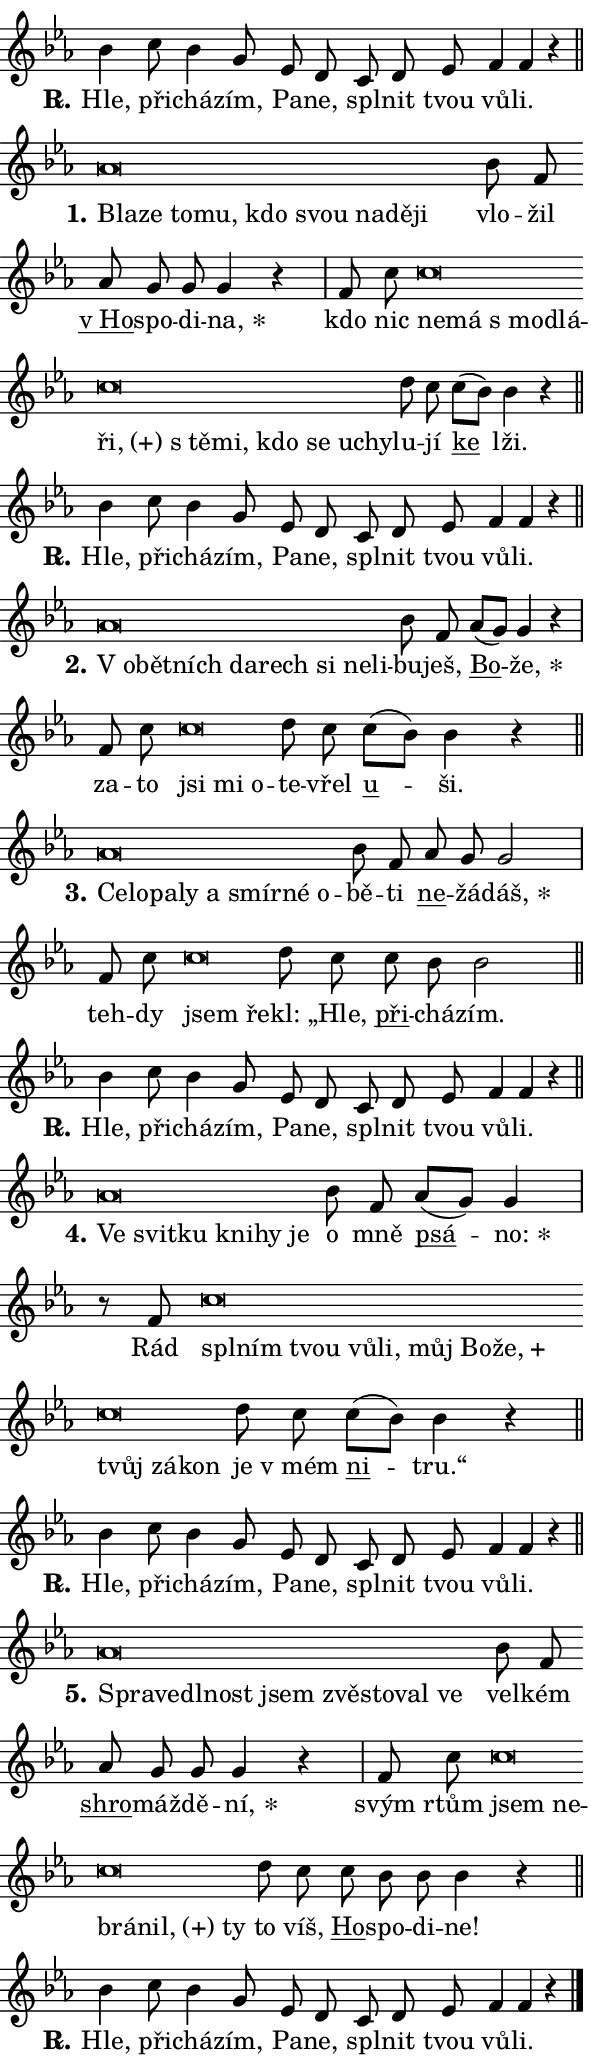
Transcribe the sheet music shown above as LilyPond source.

\version "2.24.0"
\header { tagline = "" }
\paper {
  indent = 0\cm
  top-margin = 0\cm
  right-margin = 0.13\cm % to fit lyric hyphens
  bottom-margin = 0\cm
  left-margin = 0\cm
  paper-width = 10\cm
  page-breaking = #ly:one-page-breaking
  system-system-spacing.basic-distance = #11
  score-system-spacing.basic-distance = #11
  ragged-last = ##f
}


%% Author: Thomas Morley
%% https://lists.gnu.org/archive/html/lilypond-user/2020-05/msg00002.html
#(define (line-position grob)
"Returns position of @var[grob} in current system:
   @code{'start}, if at first time-step
   @code{'end}, if at last time-step
   @code{'middle} otherwise
"
  (let* ((col (ly:item-get-column grob))
         (ln (ly:grob-object col 'left-neighbor))
         (rn (ly:grob-object col 'right-neighbor))
         (col-to-check-left (if (ly:grob? ln) ln col))
         (col-to-check-right (if (ly:grob? rn) rn col))
         (break-dir-left
           (and
             (ly:grob-property col-to-check-left 'non-musical #f)
             (ly:item-break-dir col-to-check-left)))
         (break-dir-right
           (and
             (ly:grob-property col-to-check-right 'non-musical #f)
             (ly:item-break-dir col-to-check-right))))
        (cond ((eqv? 1 break-dir-left) 'start)
              ((eqv? -1 break-dir-right) 'end)
              (else 'middle))))

#(define (tranparent-at-line-position vctor)
  (lambda (grob)
  "Relying on @code{line-position} select the relevant enry from @var{vctor}.
Used to determine transparency,"
    (case (line-position grob)
      ((end) (not (vector-ref vctor 0)))
      ((middle) (not (vector-ref vctor 1)))
      ((start) (not (vector-ref vctor 2))))))

noteHeadBreakVisibility =
#(define-music-function (break-visibility)(vector?)
"Makes @code{NoteHead}s transparent relying on @var{break-visibility}"
#{
  \override NoteHead.transparent =
    #(tranparent-at-line-position break-visibility)
#})

#(define delete-ledgers-for-transparent-note-heads
  (lambda (grob)
    "Reads whether a @code{NoteHead} is transparent.
If so this @code{NoteHead} is removed from @code{'note-heads} from
@var{grob}, which is supposed to be @code{LedgerLineSpanner}.
As a result ledgers are not printed for this @code{NoteHead}"
    (let* ((nhds-array (ly:grob-object grob 'note-heads))
           (nhds-list
             (if (ly:grob-array? nhds-array)
                 (ly:grob-array->list nhds-array)
                 '()))
           ;; Relies on the transparent-property being done before
           ;; Staff.LedgerLineSpanner.after-line-breaking is executed.
           ;; This is fragile ...
           (to-keep
             (remove
               (lambda (nhd)
                 (ly:grob-property nhd 'transparent #f))
               nhds-list)))
      ;; TODO find a better method to iterate over grob-arrays, similiar
      ;; to filter/remove etc for lists
      ;; For now rebuilt from scratch
      (set! (ly:grob-object grob 'note-heads)  '())
      (for-each
        (lambda (nhd)
          (ly:pointer-group-interface::add-grob grob 'note-heads nhd))
        to-keep))))

squashNotes = {
  \override NoteHead.X-extent = #'(-0.2 . 0.2)
  \override NoteHead.Y-extent = #'(-0.75 . 0)
  \override NoteHead.stencil =
    #(lambda (grob)
       (let ((pos (ly:grob-property grob 'staff-position)))
         (begin
           (if (< pos -7) (display "ERROR: Lower brevis then expected\n") (display ""))
           (if (<= pos -6) ly:text-interface::print ly:note-head::print))))
}
unSquashNotes = {
  \revert NoteHead.X-extent
  \revert NoteHead.Y-extent
  \revert NoteHead.stencil
}

hideNotes = \noteHeadBreakVisibility #begin-of-line-visible
unHideNotes = \noteHeadBreakVisibility #all-visible

% work-around for resetting accidentals
% https://lilypond.org/doc/v2.23/Documentation/notation/displaying-rhythms#unmetered-music
cadenzaMeasure = {
  \cadenzaOff
  \partial 1024 s1024
  \cadenzaOn
}

#(define-markup-command (accent layout props text) (markup?)
  "Underline accented syllable"
  (interpret-markup layout props
    #{\markup \override #'(offset . 4.3) \underline { #text }#}))

responsum = \markup \concat {
  "R" \hspace #-1.05 \path #0.1 #'((moveto 0 0.07) (lineto 0.9 0.8)) \hspace #0.05 "."
}

spaceSize = #0.6828661417322834 % exact space size for TeX Gyre Schola

\layout {
  \context {
    \Staff
    \remove "Time_signature_engraver"
    \override LedgerLineSpanner.after-line-breaking = #delete-ledgers-for-transparent-note-heads
  }
  \context {
    \Lyrics {
      \override LyricSpace.minimum-distance = \spaceSize
      \override LyricText.font-name = #"TeX Gyre Schola"
      \override LyricText.font-size = 1
      \override StanzaNumber.font-name = #"TeX Gyre Schola Bold"
      \override StanzaNumber.font-size = 1
    }
  }
  \context {
    \Score 
    \override NoteHead.text =
      #(lambda (grob) 
        (let ((pos (ly:grob-property grob 'staff-position)))
          #{\markup {
            \combine
              \halign #-0.55 \raise #(if (= pos -6) 0 0.5) \override #'(thickness . 2) \draw-line #'(3.2 . 0)
              \musicglyph "noteheads.sM1"
          }#}))
  }
}

% magnetic-lyrics.ily
%
%   written by
%     Jean Abou Samra <jean@abou-samra.fr>
%     Werner Lemberg <wl@gnu.org>
%
%   adapted by
%     Jiri Hon <jiri.hon@gmail.com>
%
% Version 2022-Apr-15

% https://www.mail-archive.com/lilypond-user@gnu.org/msg149350.html

#(define (Left_hyphen_pointer_engraver context)
   "Collect syllable-hyphen-syllable occurrences in lyrics and store
them in properties.  This engraver only looks to the left.  For
example, if the lyrics input is @code{foo -- bar}, it does the
following.

@itemize @bullet
@item
Set the @code{text} property of the @code{LyricHyphen} grob between
@q{foo} and @q{bar} to @code{foo}.

@item
Set the @code{left-hyphen} property of the @code{LyricText} grob with
text @q{foo} to the @code{LyricHyphen} grob between @q{foo} and
@q{bar}.
@end itemize

Use this auxiliary engraver in combination with the
@code{lyric-@/text::@/apply-@/magnetic-@/offset!} hook."
   (let ((hyphen #f)
         (text #f))
     (make-engraver
      (acknowledgers
       ((lyric-syllable-interface engraver grob source-engraver)
        (set! text grob)))
      (end-acknowledgers
       ((lyric-hyphen-interface engraver grob source-engraver)
        ;(when (not (grob::has-interface grob 'lyric-space-interface))
          (set! hyphen grob)));)
      ((stop-translation-timestep engraver)
       (when (and text hyphen)
         (ly:grob-set-object! text 'left-hyphen hyphen))
       (set! text #f)
       (set! hyphen #f)))))

#(define (lyric-text::apply-magnetic-offset! grob)
   "If the space between two syllables is less than the value in
property @code{LyricText@/.details@/.squash-threshold}, move the right
syllable to the left so that it gets concatenated with the left
syllable.

Use this function as a hook for
@code{LyricText@/.after-@/line-@/breaking} if the
@code{Left_@/hyphen_@/pointer_@/engraver} is active."
   (let ((hyphen (ly:grob-object grob 'left-hyphen #f)))
     (when hyphen
       (let ((left-text (ly:spanner-bound hyphen LEFT)))
         (when (grob::has-interface left-text 'lyric-syllable-interface)
           (let* ((common (ly:grob-common-refpoint grob left-text X))
                  (this-x-ext (ly:grob-extent grob common X))
                  (left-x-ext
                   (begin
                     ;; Trigger magnetism for left-text.
                     (ly:grob-property left-text 'after-line-breaking)
                     (ly:grob-extent left-text common X)))
                  ;; `delta` is the gap width between two syllables.
                  (delta (- (interval-start this-x-ext)
                            (interval-end left-x-ext)))
                  (details (ly:grob-property grob 'details))
                  (threshold (assoc-get 'squash-threshold details 0.2)))
             (when (< delta threshold)
               (let* (;; We have to manipulate the input text so that
                      ;; ligatures crossing syllable boundaries are not
                      ;; disabled.  For languages based on the Latin
                      ;; script this is essentially a beautification.
                      ;; However, for non-Western scripts it can be a
                      ;; necessity.
                      (lt (ly:grob-property left-text 'text))
                      (rt (ly:grob-property grob 'text))
                      (is-space (grob::has-interface hyphen 'lyric-space-interface))
                      (space (if is-space " " ""))
                      (extra-delta (if is-space spaceSize 0))
                      ;; Append new syllable.
                      (ltrt-space (if (and (string? lt) (string? rt))
                                (string-append lt space rt)
                                (make-concat-markup (list lt space rt))))
                      ;; Right-align `ltrt` to the right side.
                      (ltrt-space-markup (grob-interpret-markup
                               grob
                               (make-translate-markup
                                (cons (interval-length this-x-ext) 0)
                                (make-right-align-markup ltrt-space)))))
                 (begin
                   ;; Don't print `left-text`.
                   (ly:grob-set-property! left-text 'stencil #f)
                   ;; Set text and stencil (which holds all collected
                   ;; syllables so far) and shift it to the left.
                   (ly:grob-set-property! grob 'text ltrt-space)
                   (ly:grob-set-property! grob 'stencil ltrt-space-markup)
                   (ly:grob-translate-axis! grob (- (- delta extra-delta)) X))))))))))


#(define (lyric-hyphen::displace-bounds-first grob)
   ;; Make very sure this callback isn't triggered too early.
   (let ((left (ly:spanner-bound grob LEFT))
         (right (ly:spanner-bound grob RIGHT)))
     (ly:grob-property left 'after-line-breaking)
     (ly:grob-property right 'after-line-breaking)
     (ly:lyric-hyphen::print grob)))

squashThreshold = #0.4

\layout {
  \context {
    \Lyrics
    \consists #Left_hyphen_pointer_engraver
    \override LyricText.after-line-breaking =
      #lyric-text::apply-magnetic-offset!
    \override LyricHyphen.stencil = #lyric-hyphen::displace-bounds-first
    \override LyricText.details.squash-threshold = \squashThreshold
    \override LyricHyphen.minimum-distance = 0
    \override LyricHyphen.minimum-length = \squashThreshold
  }
}

squashText = \override LyricText.details.squash-threshold = 9999
unSquashText = \override LyricText.details.squash-threshold = \squashThreshold

leftText = \override LyricText.self-alignment-X = #LEFT
unLeftText = \revert LyricText.self-alignment-X

starOffset = #(lambda (grob) 
                (let ((x_offset (ly:self-alignment-interface::aligned-on-x-parent grob)))
                  (if (= x_offset 0) 0 (+ x_offset 1.2))))

star = #(define-music-function (syllable)(string?)
"Append star separator at the end of a syllable"
#{
  \once \override LyricText.X-offset = #starOffset
  \lyricmode { \markup {
    #syllable
    \override #'((font-name . "TeX Gyre Schola Bold")) \hspace #0.2 \lower #0.65 \larger "*"
  } }
#})

starAccent = #(define-music-function (syllable)(string?)
"Append star separator at the end of a syllable and make accent"
#{
  \once \override LyricText.X-offset = #starOffset
  \lyricmode { \markup {
    \accent #syllable
    \override #'((font-name . "TeX Gyre Schola Bold")) \hspace #0.2 \lower #0.65 \larger "*"
  } }
#})

breath = #(define-music-function (syllable)(string?)
"Append breathing indicator at the end of a syllable"
#{
  \lyricmode { \markup { #syllable "+" } }
#})

optionalBreath = #(define-music-function (syllable)(string?)
"Append optional breathing indicator at the end of a syllable"
#{
  \lyricmode { \markup { #syllable "(+)" } }
#})


\score {
    <<
        \new Voice = "melody" { \cadenzaOn \key es \major \relative { bes'4 c8 bes4 g8 \bar "" es d \bar "" c d es \bar "" f4 f r \cadenzaMeasure \bar "||" \break } }
        \new Lyrics \lyricsto "melody" { \lyricmode { \set stanza = \responsum
Hle, při -- chá -- zím, Pa -- ne, spl -- nit tvou vů -- li. } }
    >>
    \layout {}
}

\score {
    <<
        \new Voice = "melody" { \cadenzaOn \key es \major \relative { \squashNotes as'\breve*1/16 \hideNotes \breve*1/16 \bar "" \breve*1/16 \bar "" \breve*1/16 \bar "" \breve*1/16 \bar "" \breve*1/16 \bar "" \breve*1/16 \bar "" \breve*1/16 \breve*1/16 \bar "" \unHideNotes \unSquashNotes bes8 f \bar "" as g g g4 r \cadenzaMeasure \bar "|" f8 c' \bar "" \squashNotes c\breve*1/16 \hideNotes \breve*1/16 \bar "" \breve*1/16 \bar "" \breve*1/16 \bar "" \breve*1/16 \bar "" \breve*1/16 \bar "" \breve*1/16 \bar "" \breve*1/16 \bar "" \breve*1/16 \bar "" \breve*1/16 \breve*1/16 \bar "" \unHideNotes \unSquashNotes d8 c \bar "" c[( bes)] bes4 r \cadenzaMeasure \bar "||" \break } }
        \new Lyrics \lyricsto "melody" { \lyricmode { \set stanza = "1."
\leftText Bla -- \squashText ze to -- mu, kdo svou na -- dě -- ji \unLeftText \unSquashText vlo -- žil \markup \accent "v Ho" -- spo -- di -- \star na, kdo nic \leftText ne -- \squashText má "s mo" -- dlá -- \optionalBreath ři, "s tě" -- mi, kdo se u -- chy -- \unLeftText \unSquashText lu -- jí \markup \accent ke lži. } }
    >>
    \layout {}
}

\score {
    <<
        \new Voice = "melody" { \cadenzaOn \key es \major \relative { bes'4 c8 bes4 g8 \bar "" es d \bar "" c d es \bar "" f4 f r \cadenzaMeasure \bar "||" \break } }
        \new Lyrics \lyricsto "melody" { \lyricmode { \set stanza = \responsum
Hle, při -- chá -- zím, Pa -- ne, spl -- nit tvou vů -- li. } }
    >>
    \layout {}
}

\score {
    <<
        \new Voice = "melody" { \cadenzaOn \key es \major \relative { \squashNotes as'\breve*1/16 \hideNotes \breve*1/16 \bar "" \breve*1/16 \bar "" \breve*1/16 \bar "" \breve*1/16 \bar "" \breve*1/16 \bar "" \breve*1/16 \breve*1/16 \bar "" \unHideNotes \unSquashNotes bes8 f \bar "" as[( g)] g4 r \cadenzaMeasure \bar "|" f8 c' \bar "" \squashNotes c\breve*1/16 \hideNotes \breve*1/16 \breve*1/16 \bar "" \unHideNotes \unSquashNotes d8 c \bar "" c[( bes)] bes4 r \cadenzaMeasure \bar "||" \break } }
        \new Lyrics \lyricsto "melody" { \lyricmode { \set stanza = "2."
\leftText "V o" -- \squashText bět -- ních da -- rech si ne -- li -- \unLeftText \unSquashText bu -- ješ, \markup \accent Bo -- \star že, za -- to \leftText jsi \squashText mi o -- \unLeftText \unSquashText te -- vřel \markup \accent u -- ši. } }
    >>
    \layout {}
}

\score {
    <<
        \new Voice = "melody" { \cadenzaOn \key es \major \relative { \squashNotes as'\breve*1/16 \hideNotes \breve*1/16 \bar "" \breve*1/16 \bar "" \breve*1/16 \bar "" \breve*1/16 \bar "" \breve*1/16 \bar "" \breve*1/16 \breve*1/16 \bar "" \unHideNotes \unSquashNotes bes8 f \bar "" as g g2 \cadenzaMeasure \bar "|" f8 c' \bar "" \squashNotes c\breve*1/16 \hideNotes \breve*1/16 \bar "" \unHideNotes \unSquashNotes d8 c \bar "" c bes bes2 \cadenzaMeasure \bar "||" \break } }
        \new Lyrics \lyricsto "melody" { \lyricmode { \set stanza = "3."
\leftText Ce -- \squashText lo -- pa -- ly a smír -- né o -- \unLeftText \unSquashText bě -- ti \markup \accent ne -- žá -- \star dáš, teh -- dy \leftText jsem \squashText ře -- \unLeftText \unSquashText kl: „Hle, \markup \accent při -- chá -- zím. } }
    >>
    \layout {}
}

\score {
    <<
        \new Voice = "melody" { \cadenzaOn \key es \major \relative { bes'4 c8 bes4 g8 \bar "" es d \bar "" c d es \bar "" f4 f r \cadenzaMeasure \bar "||" \break } }
        \new Lyrics \lyricsto "melody" { \lyricmode { \set stanza = \responsum
Hle, při -- chá -- zím, Pa -- ne, spl -- nit tvou vů -- li. } }
    >>
    \layout {}
}

\score {
    <<
        \new Voice = "melody" { \cadenzaOn \key es \major \relative { \squashNotes as'\breve*1/16 \hideNotes \breve*1/16 \bar "" \breve*1/16 \bar "" \breve*1/16 \bar "" \breve*1/16 \breve*1/16 \bar "" \unHideNotes \unSquashNotes bes8 f \bar "" as[( g)] g4 \cadenzaMeasure \bar "|" r8 f8 \squashNotes c'\breve*1/16 \hideNotes \breve*1/16 \bar "" \breve*1/16 \bar "" \breve*1/16 \bar "" \breve*1/16 \bar "" \breve*1/16 \bar "" \breve*1/16 \bar "" \breve*1/16 \bar "" \breve*1/16 \bar "" \breve*1/16 \breve*1/16 \bar "" \unHideNotes \unSquashNotes d8 c \bar "" c[( bes)] bes4 r \cadenzaMeasure \bar "||" \break } }
        \new Lyrics \lyricsto "melody" { \lyricmode { \set stanza = "4."
\leftText Ve \squashText svit -- ku kni -- hy je \unLeftText \unSquashText o mně \markup \accent psá -- \star no: Rád \leftText spl -- \squashText ním tvou vů -- li, můj Bo -- \breath "že," tvůj zá -- kon \unLeftText \unSquashText je "v mém" \markup \accent ni -- tru.“ } }
    >>
    \layout {}
}

\score {
    <<
        \new Voice = "melody" { \cadenzaOn \key es \major \relative { bes'4 c8 bes4 g8 \bar "" es d \bar "" c d es \bar "" f4 f r \cadenzaMeasure \bar "||" \break } }
        \new Lyrics \lyricsto "melody" { \lyricmode { \set stanza = \responsum
Hle, při -- chá -- zím, Pa -- ne, spl -- nit tvou vů -- li. } }
    >>
    \layout {}
}

\score {
    <<
        \new Voice = "melody" { \cadenzaOn \key es \major \relative { \squashNotes as'\breve*1/16 \hideNotes \breve*1/16 \bar "" \breve*1/16 \bar "" \breve*1/16 \bar "" \breve*1/16 \bar "" \breve*1/16 \bar "" \breve*1/16 \bar "" \breve*1/16 \breve*1/16 \bar "" \unHideNotes \unSquashNotes bes8 f \bar "" as g g g4 r \cadenzaMeasure \bar "|" f8 c' \bar "" \squashNotes c\breve*1/16 \hideNotes \breve*1/16 \bar "" \breve*1/16 \bar "" \breve*1/16 \breve*1/16 \bar "" \unHideNotes \unSquashNotes d8 c \bar "" c bes bes bes4 r \cadenzaMeasure \bar "||" \break } }
        \new Lyrics \lyricsto "melody" { \lyricmode { \set stanza = "5."
\leftText Spra -- \squashText ve -- dl -- nost jsem zvě -- sto -- val ve \unLeftText \unSquashText vel -- kém \markup \accent shro -- máž -- dě -- \star ní, svým rtům \leftText jsem \squashText ne -- brá -- \optionalBreath nil, ty \unLeftText \unSquashText to víš, \markup \accent Ho -- spo -- di -- ne! } }
    >>
    \layout {}
}

\score {
    <<
        \new Voice = "melody" { \cadenzaOn \key es \major \relative { bes'4 c8 bes4 g8 \bar "" es d \bar "" c d es \bar "" f4 f r \cadenzaMeasure \bar "||" \break } \bar "|." }
        \new Lyrics \lyricsto "melody" { \lyricmode { \set stanza = \responsum
Hle, při -- chá -- zím, Pa -- ne, spl -- nit tvou vů -- li. } }
    >>
    \layout {}
}
